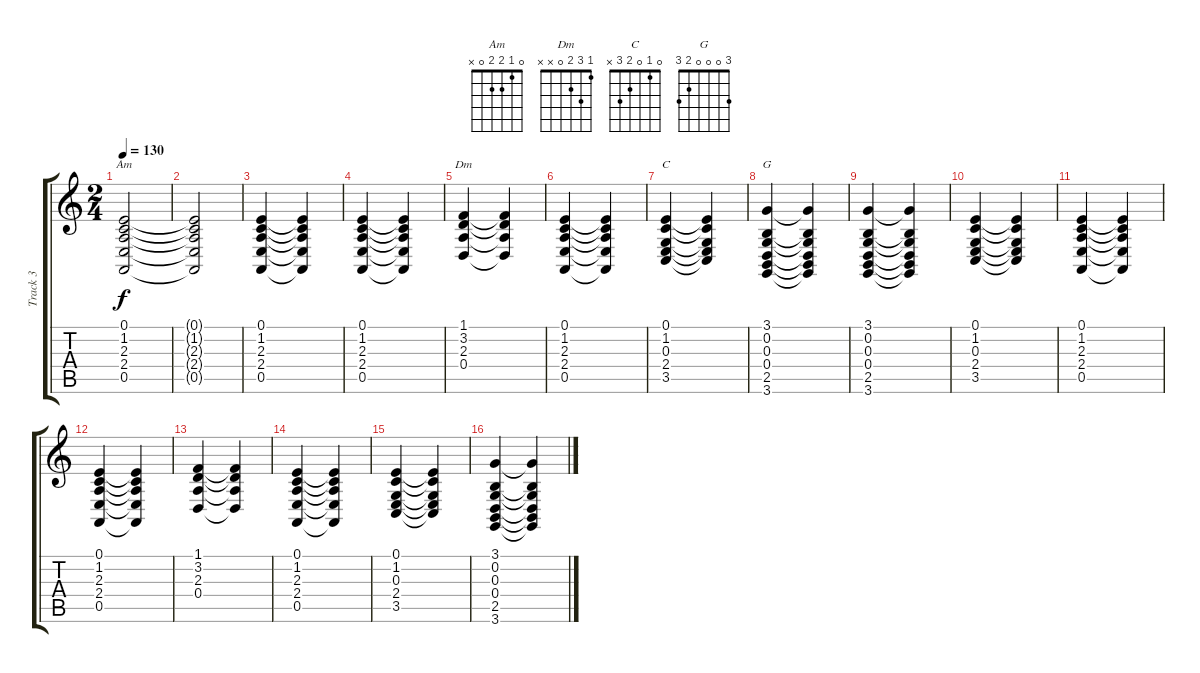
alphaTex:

\track ("Track 3" "Track 3") {instrument stringensemble1}
\staff {score tabs}
\tuning (E4 B3 G3 D3 A2 E2) {hide}
\chord ("Am" 0 1 2 2 0 x)
\chord ("Dm" 1 3 2 0 x x)
\chord ("C" 0 1 0 2 3 x)
\chord ("G" 3 0 0 0 2 3)
\ts (2 4)
\tempo 130
\clef g2
\ks c
(0.1 1.2 2.3 2.4 0.5).2{ch "Am" dy f instrument stringensemble1} |
(0.1{t} 1.2{t} 2.3{t} 2.4{t} 0.5{t}).2 |
(0.1 1.2 2.3 2.4 0.5).4 (0.1{t} 1.2{t} 2.3{t} 2.4{t} 0.5{t}).4 |
(0.1 1.2 2.3 2.4 0.5).4 (0.1{t} 1.2{t} 2.3{t} 2.4{t} 0.5{t}).4 |
(1.1 3.2 2.3 0.4).4{ch "Dm"} (1.1{t} 3.2{t} 2.3{t} 0.4{t}).4 |
(0.1 1.2 2.3 2.4 0.5).4 (0.1{t} 1.2{t} 2.3{t} 2.4{t} 0.5{t}).4 |
(0.1 1.2 0.3 2.4 3.5).4{ch "C"} (0.1{t} 1.2{t} 0.3{t} 2.4{t} 3.5{t}).4 |
(3.1 0.2 0.3 0.4 2.5 3.6).4{ch "G"} (3.1{t} 0.2{t} 0.3{t} 0.4{t} 2.5{t} 3.6{t}).4 |
(3.1 0.2 0.3 0.4 2.5 3.6).4 (3.1{t} 0.2{t} 0.3{t} 0.4{t} 2.5{t} 3.6{t}).4 |
(0.1 1.2 0.3 2.4 3.5).4 (0.1{t} 1.2{t} 0.3{t} 2.4{t} 3.5{t}).4 |
(0.1 1.2 2.3 2.4 0.5).4 (0.1{t} 1.2{t} 2.3{t} 2.4{t} 0.5{t}).4 |
(0.1 1.2 2.3 2.4 0.5).4 (0.1{t} 1.2{t} 2.3{t} 2.4{t} 0.5{t}).4 |
(1.1 3.2 2.3 0.4).4 (1.1{t} 3.2{t} 2.3{t} 0.4{t}).4 |
(0.1 1.2 2.3 2.4 0.5).4 (0.1{t} 1.2{t} 2.3{t} 2.4{t} 0.5{t}).4 |
(0.1 1.2 0.3 2.4 3.5).4 (0.1{t} 1.2{t} 0.3{t} 2.4{t} 3.5{t}).4 |
(3.1 0.2 0.3 0.4 2.5 3.6).4 (3.1{t} 0.2{t} 0.3{t} 0.4{t} 2.5{t} 3.6{t}).4
